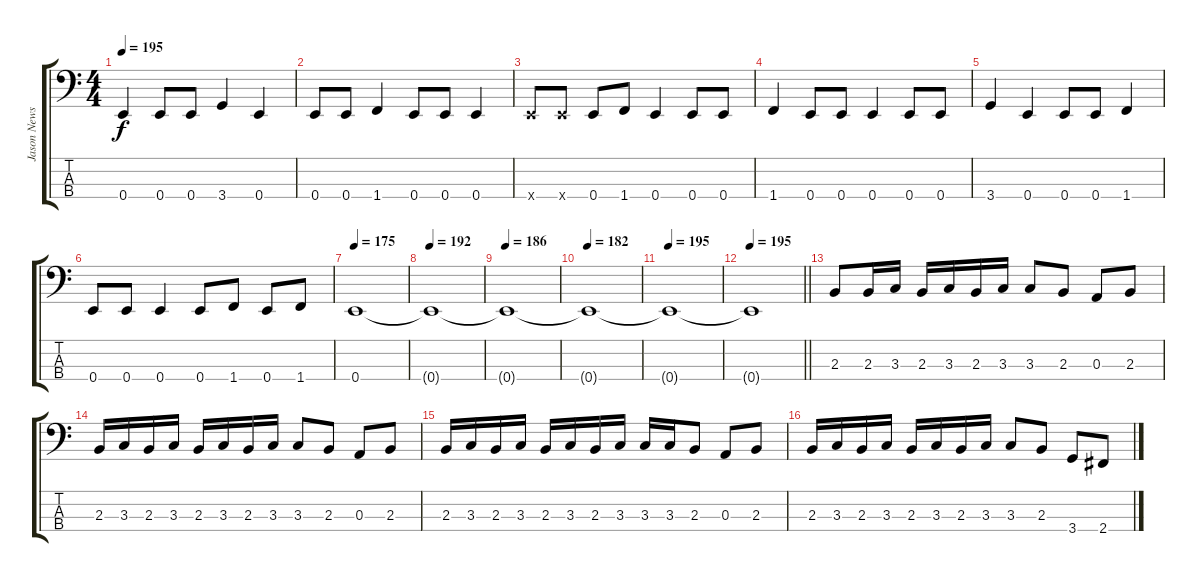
\track ("Jason Newsted" "Jason News") {instrument electricbasspick}
\staff {score tabs}
\tuning (G2 D2 A1 E1) {hide}
\ts (4 4)
\tempo 195
\clef f4
\ks c
0.4.4{dy f} 0.4.8 0.4.8 3.4.4 0.4.4 |
0.4.8 0.4.8 1.4.4 0.4.8 0.4.8 0.4.4 |
0.4{x}.8 0.4{x}.8 0.4.8 1.4.8 0.4.4 0.4.8 0.4.8 |
1.4.4 0.4.8 0.4.8 0.4.4 0.4.8 0.4.8 |
3.4.4 0.4.4 0.4.8 0.4.8 1.4.4 |
0.4.8 0.4.8 0.4.4 0.4.8 1.4.8 0.4.8 1.4.8 |
\tempo 198
\tempo 175
0.4.1{volume 14} |
\tempo 192
0.4{t}.1 |
\tempo 186
0.4{t}.1 |
\tempo 182
0.4{t}.1{volume 11} |
\tempo 176
\tempo 195
0.4{t}.1 |
\tempo 195
\barLineRight lightlight
0.4{t}.1 |
\section ("" "")
2.3.8 2.3.16 3.3.16 2.3.16 3.3.16 2.3.16 3.3.16 3.3.8 2.3.8 0.3.8 2.3.8 |
2.3.16 3.3.16 2.3.16 3.3.16 2.3.16 3.3.16 2.3.16 3.3.16 3.3.8 2.3.8 0.3.8 2.3.8 |
2.3.16 3.3.16 2.3.16 3.3.16 2.3.16 3.3.16 2.3.16 3.3.16 3.3.16 3.3.16 2.3.8 0.3.8 2.3.8 |
2.3.16 3.3.16 2.3.16 3.3.16 2.3.16 3.3.16 2.3.16 3.3.16 3.3.8 2.3.8 3.4.8 2.4.8
